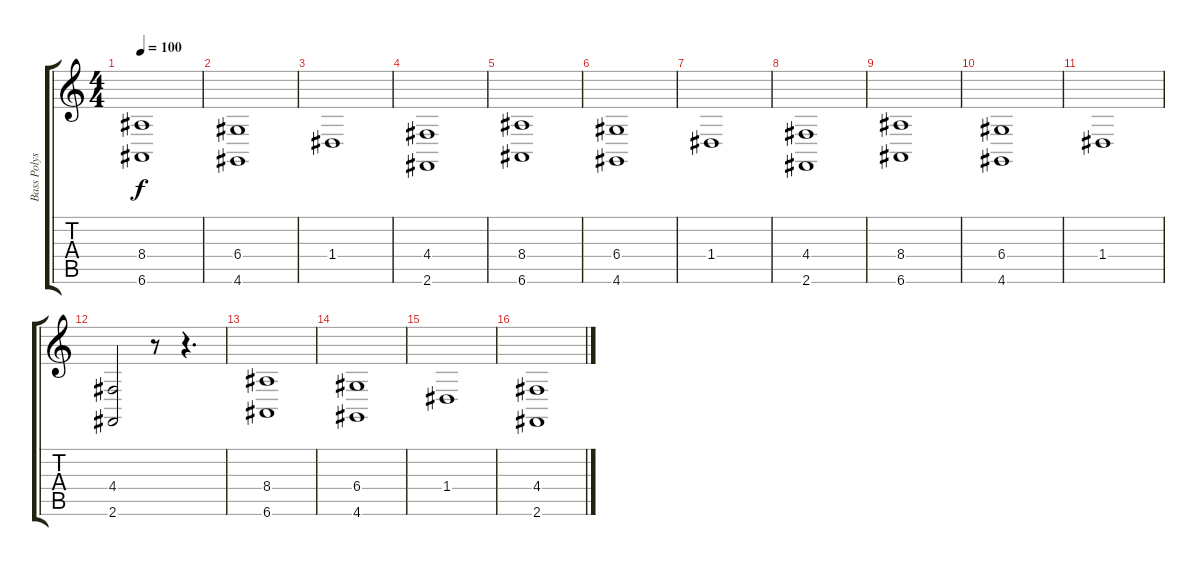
\track ("Bass Polysynth" "Bass Polys") {instrument pad3polysynth}
\staff {score tabs}
\tuning (E4 B3 G3 D3 A2 E2) {hide}
\ts (4 4)
\tempo 100
\clef g2
\ks c
(8.4 6.6).1{dy f} |
(6.4 4.6).1 |
1.4.1 |
(4.4 2.6).1 |
(8.4 6.6).1 |
(6.4 4.6).1 |
1.4.1 |
(4.4 2.6).1 |
(8.4 6.6).1 |
(6.4 4.6).1 |
1.4.1 |
(4.4 2.6).2 r.8 r.4{d} |
(8.4 6.6).1 |
(6.4 4.6).1 |
1.4.1 |
(4.4 2.6).1
